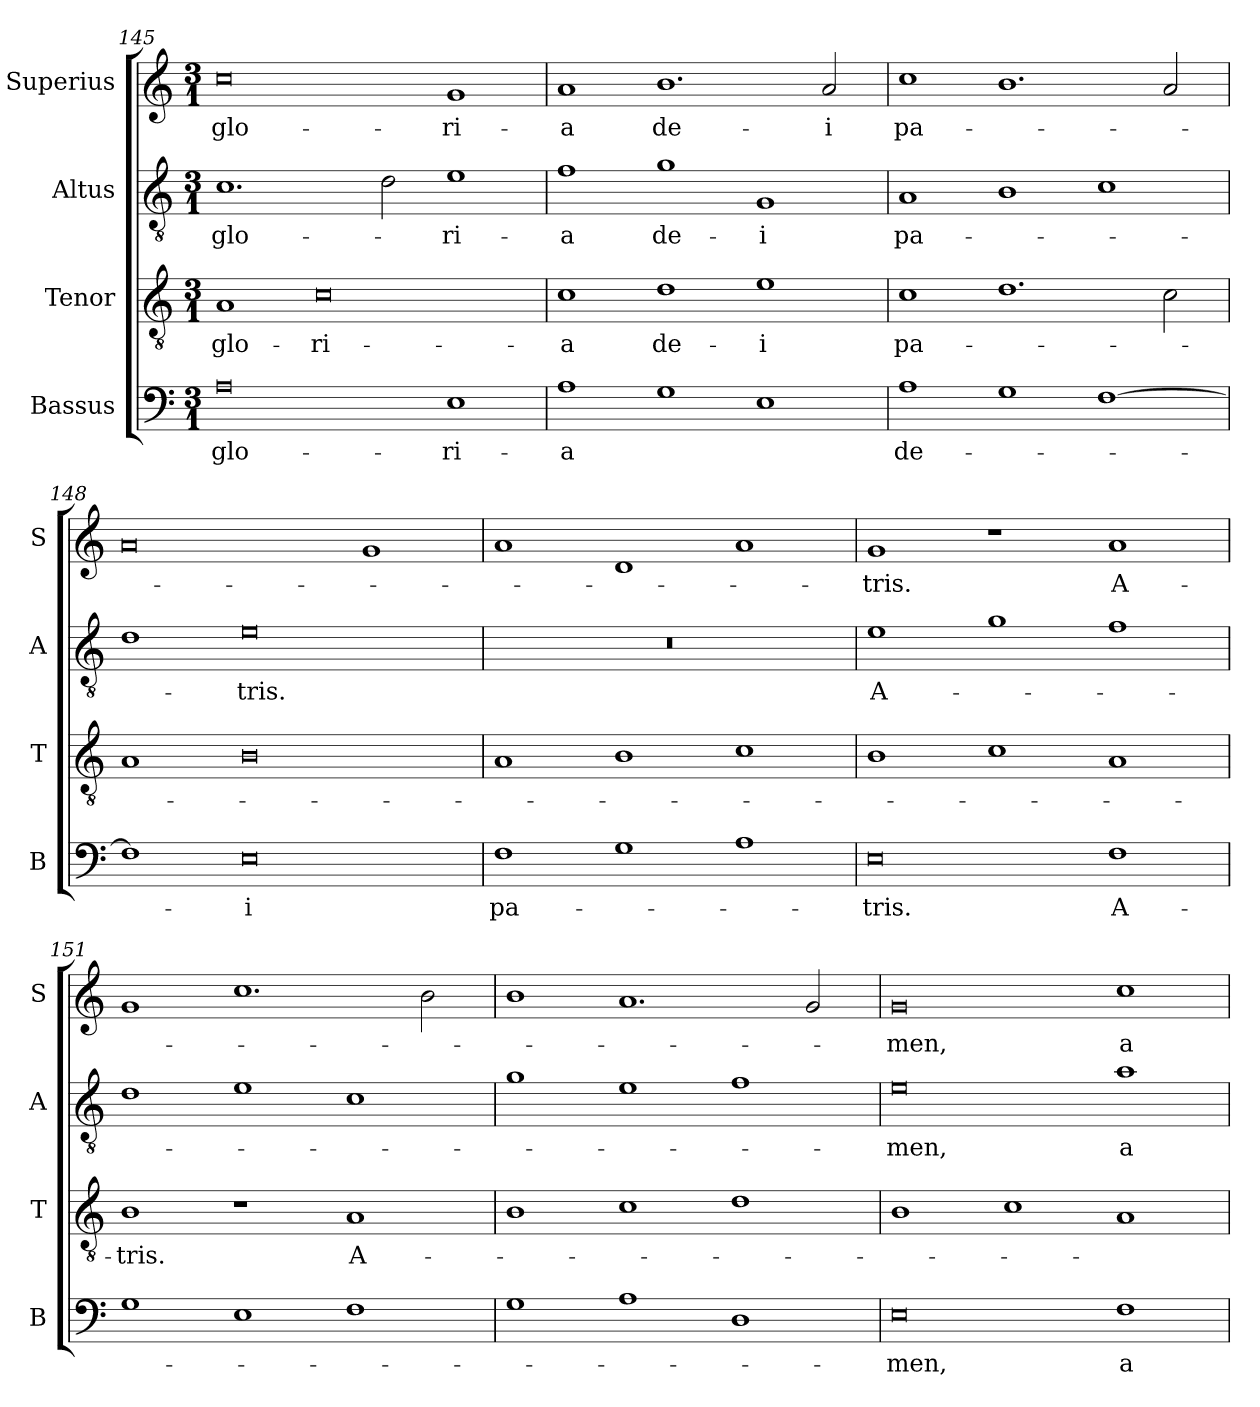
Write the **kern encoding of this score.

**kern	**text	**kern	**text	**kern	**text	**kern	**text
*part4	*part4	*part3	*part3	*part2	*part2	*part1	*part1
*staff4	*staff4	*staff3	*staff3	*staff2	*staff2	*staff1	*staff1
*I"Bassus	*	*I"Tenor	*	*I"Altus	*	*I"Superius	*
*I'B	*	*I'T	*	*I'A	*	*I'S	*
*clefF4	*	*clefGv2	*	*clefGv2	*	*clefG2	*
*k[]	*	*k[]	*	*k[]	*	*k[]	*
*M3/1	*	*M3/1	*	*M3/1	*	*M3/1	*
=145	=145	=145	=145	=145	=145	=145	=145
0A	glo-	1A	glo-	1.c	glo-	0cc	glo-
.	.	0c	-ri-	.	.	.	.
.	.	.	.	2d\	.	.	.
1E	-ri-	.	.	1e	-ri-	1g	-ri-
=146	=146	=146	=146	=146	=146	=146	=146
1A	-a	1c	-a	1f	-a	1a	-a
1G	.	1d	de-	1g	de-	1.b	de-
1E	.	1e	-i	1G	-i	.	.
.	.	.	.	.	.	2a/	-i
=147	=147	=147	=147	=147	=147	=147	=147
1A	de-	1c	pa-	1A	pa-	1cc	pa-
1G	.	1.d	.	1B	.	1.b	.
[1F	.	.	.	1c	.	.	.
.	.	2c\	.	.	.	2a/	.
=148	=148	=148	=148	=148	=148	=148	=148
1F]	.	1A	.	1d	.	0a	.
0E	-i	0B	.	0e	-tris.	.	.
.	.	.	.	.	.	1g	.
=149	=149	=149	=149	=149	=149	=149	=149
1F	pa-	1A	.	0.r	.	1a	.
1G	.	1B	.	.	.	1d	.
1A	.	1c	.	.	.	1a	.
=150	=150	=150	=150	=150	=150	=150	=150
0E	-tris.	1B	.	1e	A-	1g	-tris.
.	.	1c	.	1g	.	1r	.
1F	A-	1A	.	1f	.	1a	A-
=151	=151	=151	=151	=151	=151	=151	=151
1G	.	1B	-tris.	1d	.	1g	.
1E	.	1r	.	1e	.	1.cc	.
1F	.	1A	A-	1c	.	.	.
.	.	.	.	.	.	2b\	.
=152	=152	=152	=152	=152	=152	=152	=152
1G	.	1B	.	1g	.	1b	.
1A	.	1c	.	1e	.	1.a	.
1D	.	1d	.	1f	.	.	.
.	.	.	.	.	.	2g/	.
=153	=153	=153	=153	=153	=153	=153	=153
0E	-men,	1B	.	0e	-men,	0g	-men,
.	.	1c	.	.	.	.	.
1F	a-	1A	.	1a	a-	1cc	a-
=	=	=	=	=	=	=	=
*-	*-	*-	*-	*-	*-	*-	*-
